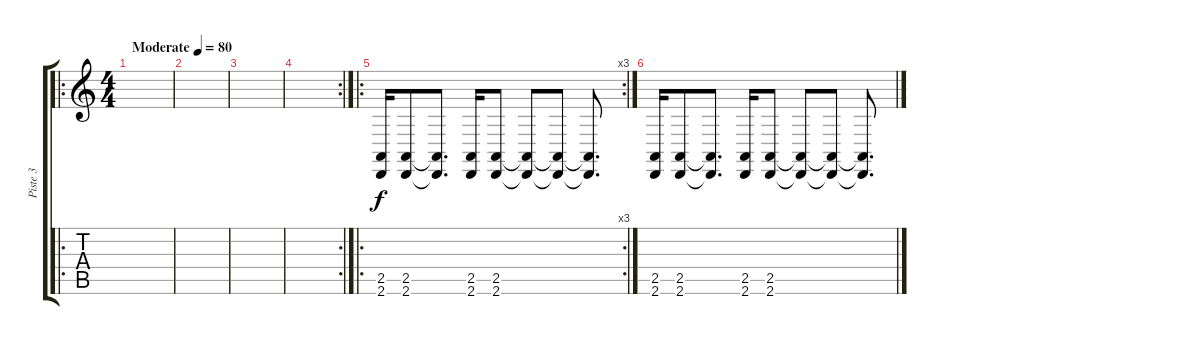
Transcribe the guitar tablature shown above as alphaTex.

\track ("Piste 3" "Piste 3") {instrument stringensemble1}
\staff {score tabs}
\tuning (D4 A3 F3 C3 G2 C2) {hide}
\ro
\ts (4 4)
\tempo (80 "Moderate")
\clef g2
\ks c
|
|
|
\rc 2
|
\ro
\rc 3
(2.5 2.6).16 (2.5 2.6).8 (2.5{t} 2.6{t}).8{d} (2.5 2.6).16 (2.5 2.6).8 (2.5{t} 2.6{t}).8 (2.5{t} 2.6{t}).8 (2.5{t} 2.6{t}).8{d} |
(2.5 2.6).16 (2.5 2.6).8 (2.5{t} 2.6{t}).8{d} (2.5 2.6).16 (2.5 2.6).8 (2.5{t} 2.6{t}).8 (2.5{t} 2.6{t}).8 (2.5{t} 2.6{t}).8{d}
